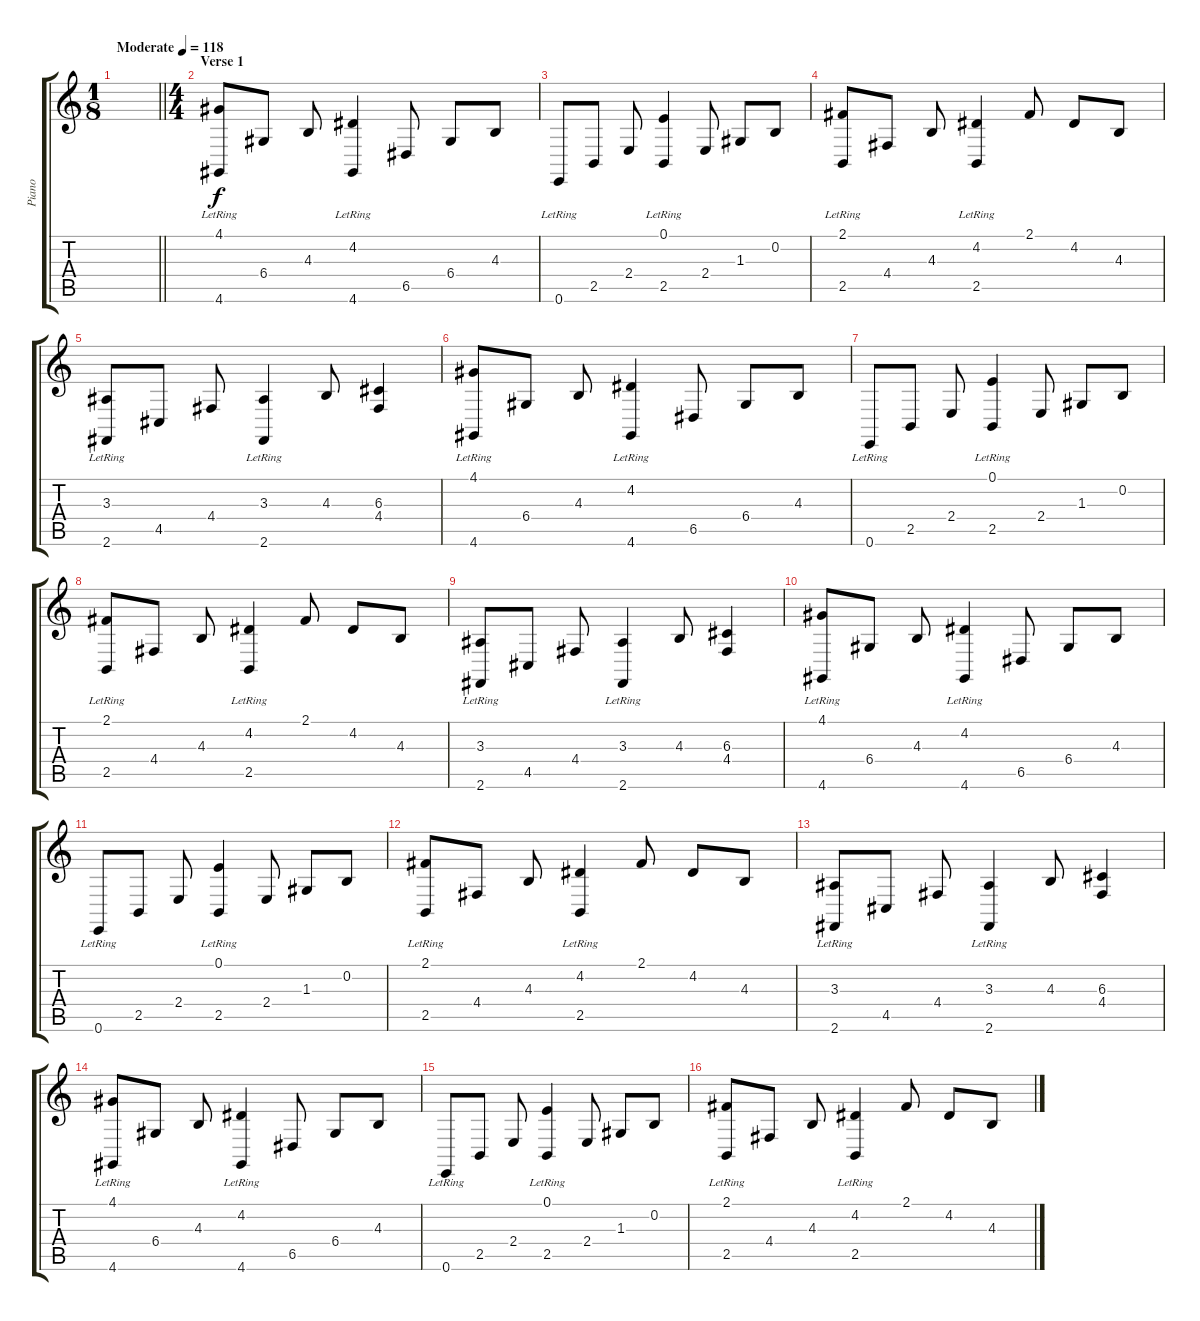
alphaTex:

\track ("Piano" "Piano") {instrument acousticgrandpiano}
\staff {score tabs}
\tuning (E4 B3 G3 D3 A2 E2) {hide}
\ts (1 8)
\tempo (118 "Moderate")
\clef g2
\barLineRight lightlight
\ks c
|
\ts (4 4)
\section ("" "Verse 1")
(4.1 4.6{lr}).8 6.4.8 4.3.8 (4.2 4.6{lr}).4 6.5.8 6.4.8 4.3.8 |
0.6{lr}.8 2.5.8 2.4.8 (0.1 2.5{lr}).4 2.4.8 1.3.8 0.2.8 |
(2.1 2.5{lr}).8 4.4.8 4.3.8 (4.2 2.5{lr}).4 2.1.8 4.2.8 4.3.8 |
(3.3 2.6{lr}).8 4.5.8 4.4.8 (3.3 2.6{lr}).4 4.3.8 (6.3 4.4).4 |
(4.1 4.6{lr}).8 6.4.8 4.3.8 (4.2 4.6{lr}).4 6.5.8 6.4.8 4.3.8 |
0.6{lr}.8 2.5.8 2.4.8 (0.1 2.5{lr}).4 2.4.8 1.3.8 0.2.8 |
(2.1 2.5{lr}).8 4.4.8 4.3.8 (4.2 2.5{lr}).4 2.1.8 4.2.8 4.3.8 |
(3.3 2.6{lr}).8 4.5.8 4.4.8 (3.3 2.6{lr}).4 4.3.8 (6.3 4.4).4 |
(4.1 4.6{lr}).8 6.4.8 4.3.8 (4.2 4.6{lr}).4 6.5.8 6.4.8 4.3.8 |
0.6{lr}.8 2.5.8 2.4.8 (0.1 2.5{lr}).4 2.4.8 1.3.8 0.2.8 |
(2.1 2.5{lr}).8 4.4.8 4.3.8 (4.2 2.5{lr}).4 2.1.8 4.2.8 4.3.8 |
(3.3 2.6{lr}).8 4.5.8 4.4.8 (3.3 2.6{lr}).4 4.3.8 (6.3 4.4).4 |
(4.1 4.6{lr}).8 6.4.8 4.3.8 (4.2 4.6{lr}).4 6.5.8 6.4.8 4.3.8 |
0.6{lr}.8 2.5.8 2.4.8 (0.1 2.5{lr}).4 2.4.8 1.3.8 0.2.8 |
(2.1 2.5{lr}).8 4.4.8 4.3.8 (4.2 2.5{lr}).4 2.1.8 4.2.8 4.3.8
